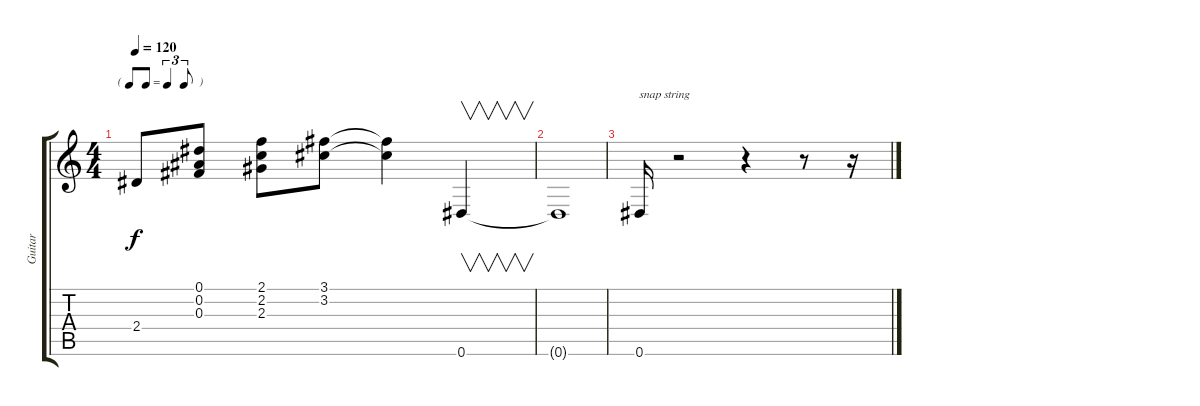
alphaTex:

\track ("Guitar" "Guitar") {instrument overdrivenguitar}
\staff {score tabs}
\tuning (Eb4 Bb3 Gb3 Db3 Ab2 Eb2) {hide}
\ts (4 4)
\tf triplet8th
\tempo 120
\clef g2
\ks c
2.4.8{dy f} (0.1 0.2 0.3).8 (2.1 2.2 2.3).8 (3.1 3.2).8 (3.1{t} 3.2{t}).4 0.6.4{v} |
0.6{t}.1 |
0.6.16{txt "snap string"} r.2 r.4 r.8 r.16
